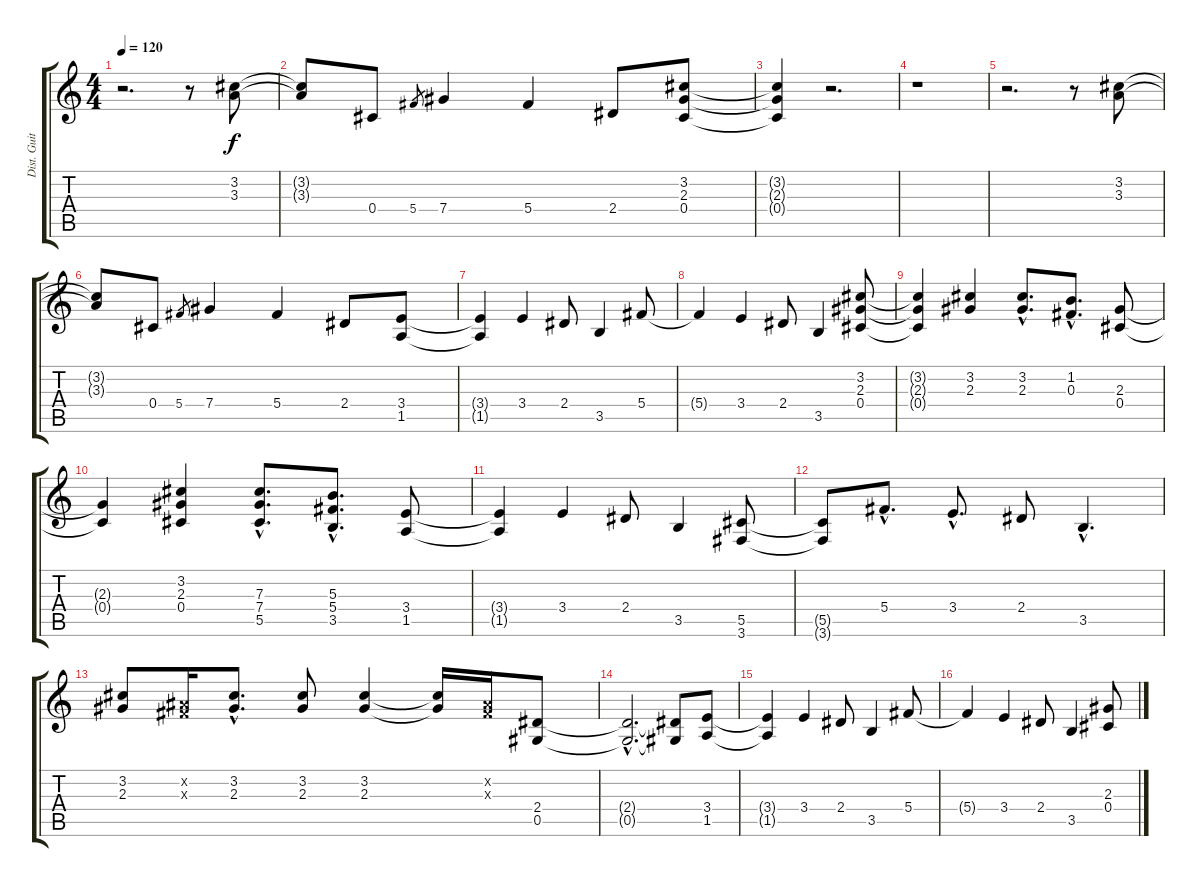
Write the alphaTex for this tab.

\track ("Dist. Guitar 3" "Dist. Guit") {instrument distortionguitar}
\staff {score tabs}
\tuning (Eb4 Bb3 Gb3 Db3 Ab2 Eb2) {hide}
\ts (4 4)
\tempo 120
\clef g2
\ks c
r.2{d dy f} r.8 (3.2 3.3).8 |
(3.2{t} 3.3{t}).8 0.4.8 5.4.8{gr} 7.4.4 5.4.4 2.4.8 (3.2 2.3 0.4).8 |
(3.2{t} 2.3{t} 0.4{t}).4 r.2{d} |
r.1 |
r.2{d} r.8 (3.2 3.3).8 |
(3.2{t} 3.3{t}).8 0.4.8 5.4.8{gr} 7.4.4 5.4.4 2.4.8 (3.4 1.5).8 |
(3.4{t} 1.5{t}).4 3.4.4 2.4.8 3.5.4 5.4.8 |
5.4{t}.4 3.4.4 2.4.8 3.5.4 (3.2 2.3 0.4).8 |
(3.2{t} 2.3{t} 0.4{t}).4 (3.2 2.3).4 (3.2{hac} 2.3{hac}).8{d} (1.2{hac} 0.3{hac}).8{d} (2.3 0.4).8 |
(2.3{t} 0.4{t}).4 (3.2 2.3 0.4).4 (7.3{hac} 7.4{hac} 5.5{hac}).8{d} (5.3{hac} 5.4{hac} 3.5{hac}).8{d} (3.4 1.5).8 |
(3.4{t} 1.5{t}).4 3.4.4 2.4.8 3.5.4 (5.5 3.6).8 |
(5.5{t} 3.6{t}).8 5.4{hac}.8{d} 3.4{hac}.8{d} 2.4.8 3.5{hac}.4{d} |
(3.2 2.3).8 (0.2{x} 0.3{x}).16 (3.2{hac} 2.3{hac}).8{d} (3.2 2.3).8 (3.2 2.3).4 (3.2{t} 2.3{t}).16 (0.2{x} 0.3{x}).16 (2.4 0.5).8 |
(2.4{hac t} 0.5{hac t}).2{d} (2.4{t} 0.5{t}).8 (3.4 1.5).8{volume 16 balance 10} |
(3.4{t} 1.5{t}).4 3.4.4 2.4.8 3.5.4 5.4.8 |
5.4{t}.4 3.4.4 2.4.8 3.5.4 (2.3 0.4).8
